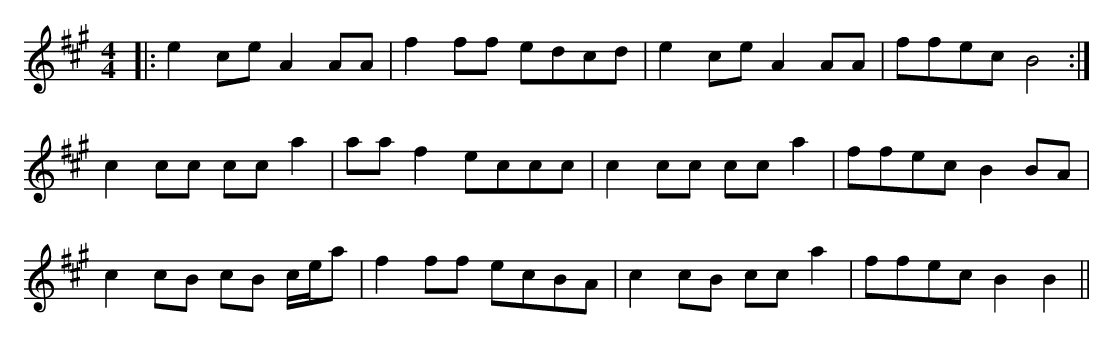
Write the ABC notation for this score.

X:1
M:4/4
K:A
|: e2 ce A2 AA | f2 ff edcd | e2 ce A2 AA | ffec B4 :|
 c2 cc cc a2 | aa f2 eccc | c2 cc cc a2 | ffec B2 BA |
 c2 cB cB c/e/a | f2 ff ecBA | c2 cB cc a2 | ffec B2 B2 ||
